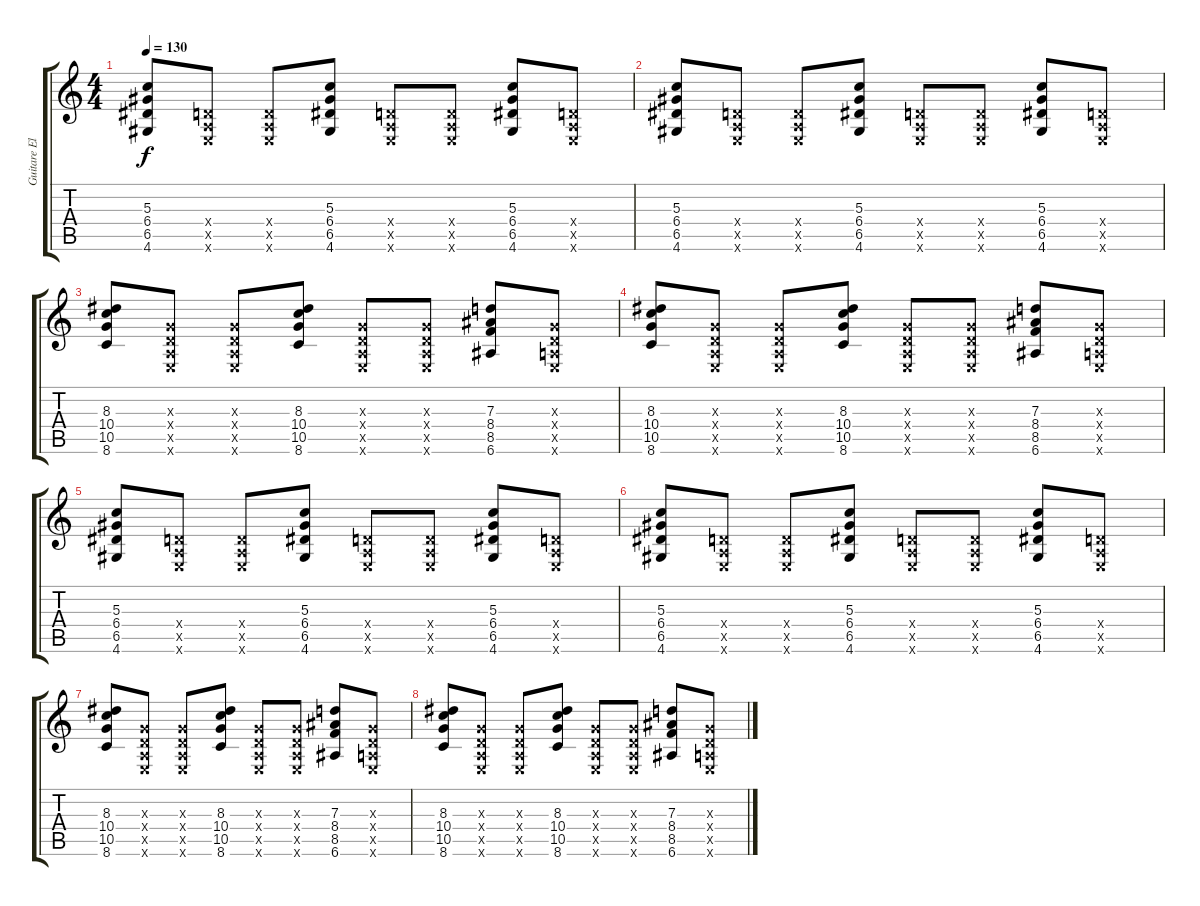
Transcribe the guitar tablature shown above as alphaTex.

\track ("Guitare Elect" "Guitare El") {instrument electricguitarclean}
\staff {score tabs}
\tuning (E4 B3 G3 D3 A2 E2) {hide}
\ts (4 4)
\tempo 130
\clef g2
\ks c
(5.3 6.4 6.5 4.6).8{dy f} (0.4{x} 0.5{x} 0.6{x}).8 (0.4{x} 0.5{x} 0.6{x}).8 (5.3 6.4 6.5 4.6).8 (0.4{x} 0.5{x} 0.6{x}).8 (0.4{x} 0.5{x} 0.6{x}).8 (5.3 6.4 6.5 4.6).8 (0.4{x} 0.5{x} 0.6{x}).8 |
(5.3 6.4 6.5 4.6).8 (0.4{x} 0.5{x} 0.6{x}).8 (0.4{x} 0.5{x} 0.6{x}).8 (5.3 6.4 6.5 4.6).8 (0.4{x} 0.5{x} 0.6{x}).8 (0.4{x} 0.5{x} 0.6{x}).8 (5.3 6.4 6.5 4.6).8 (0.4{x} 0.5{x} 0.6{x}).8 |
(8.3 10.4 10.5 8.6).8 (0.3{x} 0.4{x} 0.5{x} 0.6{x}).8 (0.3{x} 0.4{x} 0.5{x} 0.6{x}).8 (8.3 10.4 10.5 8.6).8 (0.3{x} 0.4{x} 0.5{x} 0.6{x}).8 (0.3{x} 0.4{x} 0.5{x} 0.6{x}).8 (7.3 8.4 8.5 6.6).8 (0.3{x} 0.4{x} 0.5{x} 0.6{x}).8 |
(8.3 10.4 10.5 8.6).8{volume 10} (0.3{x} 0.4{x} 0.5{x} 0.6{x}).8 (0.3{x} 0.4{x} 0.5{x} 0.6{x}).8 (8.3 10.4 10.5 8.6).8 (0.3{x} 0.4{x} 0.5{x} 0.6{x}).8 (0.3{x} 0.4{x} 0.5{x} 0.6{x}).8 (7.3 8.4 8.5 6.6).8 (0.3{x} 0.4{x} 0.5{x} 0.6{x}).8 |
(5.3 6.4 6.5 4.6).8{volume 8} (0.4{x} 0.5{x} 0.6{x}).8 (0.4{x} 0.5{x} 0.6{x}).8 (5.3 6.4 6.5 4.6).8 (0.4{x} 0.5{x} 0.6{x}).8 (0.4{x} 0.5{x} 0.6{x}).8 (5.3 6.4 6.5 4.6).8 (0.4{x} 0.5{x} 0.6{x}).8 |
(5.3 6.4 6.5 4.6).8{volume 6} (0.4{x} 0.5{x} 0.6{x}).8 (0.4{x} 0.5{x} 0.6{x}).8 (5.3 6.4 6.5 4.6).8 (0.4{x} 0.5{x} 0.6{x}).8 (0.4{x} 0.5{x} 0.6{x}).8 (5.3 6.4 6.5 4.6).8 (0.4{x} 0.5{x} 0.6{x}).8 |
(8.3 10.4 10.5 8.6).8{volume 4} (0.3{x} 0.4{x} 0.5{x} 0.6{x}).8 (0.3{x} 0.4{x} 0.5{x} 0.6{x}).8 (8.3 10.4 10.5 8.6).8 (0.3{x} 0.4{x} 0.5{x} 0.6{x}).8 (0.3{x} 0.4{x} 0.5{x} 0.6{x}).8 (7.3 8.4 8.5 6.6).8 (0.3{x} 0.4{x} 0.5{x} 0.6{x}).8 |
(8.3 10.4 10.5 8.6).8{volume 2} (0.3{x} 0.4{x} 0.5{x} 0.6{x}).8 (0.3{x} 0.4{x} 0.5{x} 0.6{x}).8 (8.3 10.4 10.5 8.6).8 (0.3{x} 0.4{x} 0.5{x} 0.6{x}).8 (0.3{x} 0.4{x} 0.5{x} 0.6{x}).8 (7.3 8.4 8.5 6.6).8 (0.3{x} 0.4{x} 0.5{x} 0.6{x}).8
